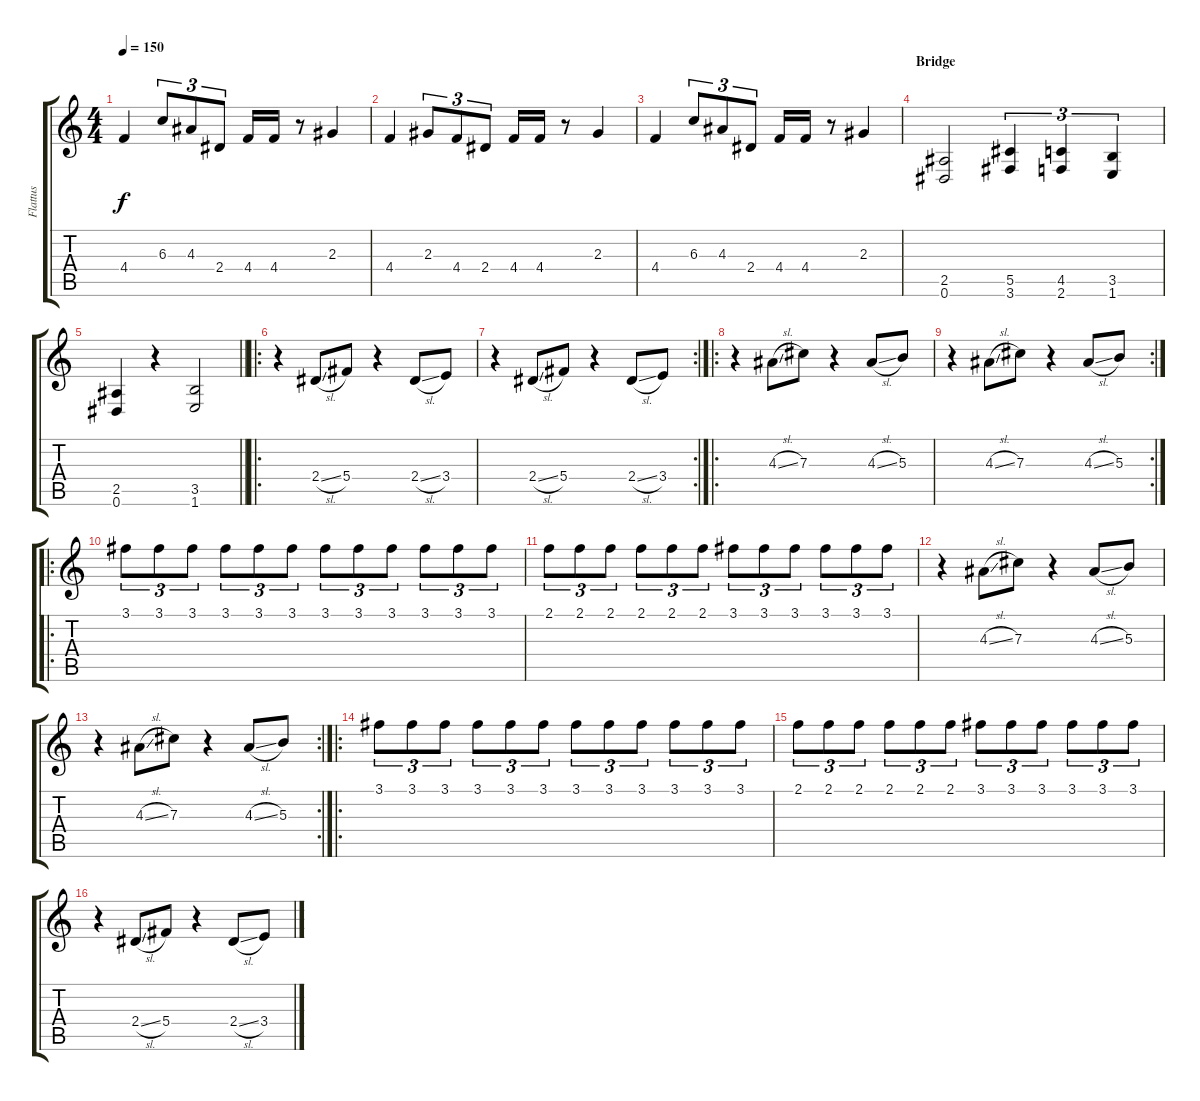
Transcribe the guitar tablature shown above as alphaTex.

\track ("Flattus" "Flattus") {instrument distortionguitar}
\staff {score tabs}
\tuning (Eb4 Bb3 Gb3 Db3 Ab2 Eb2) {hide}
\ts (4 4)
\tempo 150
\clef g2
\ks c
4.4.4{dy f} 6.3.8{tu (3 2)} 4.3.8{tu (3 2)} 2.4.8{tu (3 2)} 4.4.16 4.4.16 r.8 2.3.4 |
4.4.4 2.3.8{tu (3 2)} 4.4.8{tu (3 2)} 2.4.8{tu (3 2)} 4.4.16 4.4.16 r.8 2.3.4 |
4.4.4 6.3.8{tu (3 2)} 4.3.8{tu (3 2)} 2.4.8{tu (3 2)} 4.4.16 4.4.16 r.8 2.3.4 |
\section ("" "Bridge")
(2.5 0.6).2 (5.5 3.6).4{tu (3 2)} (4.5 2.6).4{tu (3 2)} (3.5 1.6).4{tu (3 2)} |
\barLineRight lightlight
(2.5 0.6).4 r.4 (3.5 1.6).2 |
\ro
r.4 2.4{sl}.8 5.4.8 r.4 2.4{sl}.8 3.4.8 |
\rc 2
r.4 2.4{sl}.8 5.4.8 r.4 2.4{sl}.8 3.4.8 |
\ro
r.4 4.3{sl}.8 7.3.8 r.4 4.3{sl}.8 5.3.8 |
\rc 2
r.4 4.3{sl}.8 7.3.8 r.4 4.3{sl}.8 5.3.8 |
\ro
3.1.8{tu (3 2)} 3.1.8{tu (3 2)} 3.1.8{tu (3 2)} 3.1.8{tu (3 2)} 3.1.8{tu (3 2)} 3.1.8{tu (3 2)} 3.1.8{tu (3 2)} 3.1.8{tu (3 2)} 3.1.8{tu (3 2)} 3.1.8{tu (3 2)} 3.1.8{tu (3 2)} 3.1.8{tu (3 2)} |
2.1.8{tu (3 2)} 2.1.8{tu (3 2)} 2.1.8{tu (3 2)} 2.1.8{tu (3 2)} 2.1.8{tu (3 2)} 2.1.8{tu (3 2)} 3.1.8{tu (3 2)} 3.1.8{tu (3 2)} 3.1.8{tu (3 2)} 3.1.8{tu (3 2)} 3.1.8{tu (3 2)} 3.1.8{tu (3 2)} |
r.4 4.3{sl}.8 7.3.8 r.4 4.3{sl}.8 5.3.8 |
\rc 2
r.4 4.3{sl}.8 7.3.8 r.4 4.3{sl}.8 5.3.8 |
\ro
3.1.8{tu (3 2)} 3.1.8{tu (3 2)} 3.1.8{tu (3 2)} 3.1.8{tu (3 2)} 3.1.8{tu (3 2)} 3.1.8{tu (3 2)} 3.1.8{tu (3 2)} 3.1.8{tu (3 2)} 3.1.8{tu (3 2)} 3.1.8{tu (3 2)} 3.1.8{tu (3 2)} 3.1.8{tu (3 2)} |
2.1.8{tu (3 2)} 2.1.8{tu (3 2)} 2.1.8{tu (3 2)} 2.1.8{tu (3 2)} 2.1.8{tu (3 2)} 2.1.8{tu (3 2)} 3.1.8{tu (3 2)} 3.1.8{tu (3 2)} 3.1.8{tu (3 2)} 3.1.8{tu (3 2)} 3.1.8{tu (3 2)} 3.1.8{tu (3 2)} |
r.4 2.4{sl}.8 5.4.8 r.4 2.4{sl}.8 3.4.8
